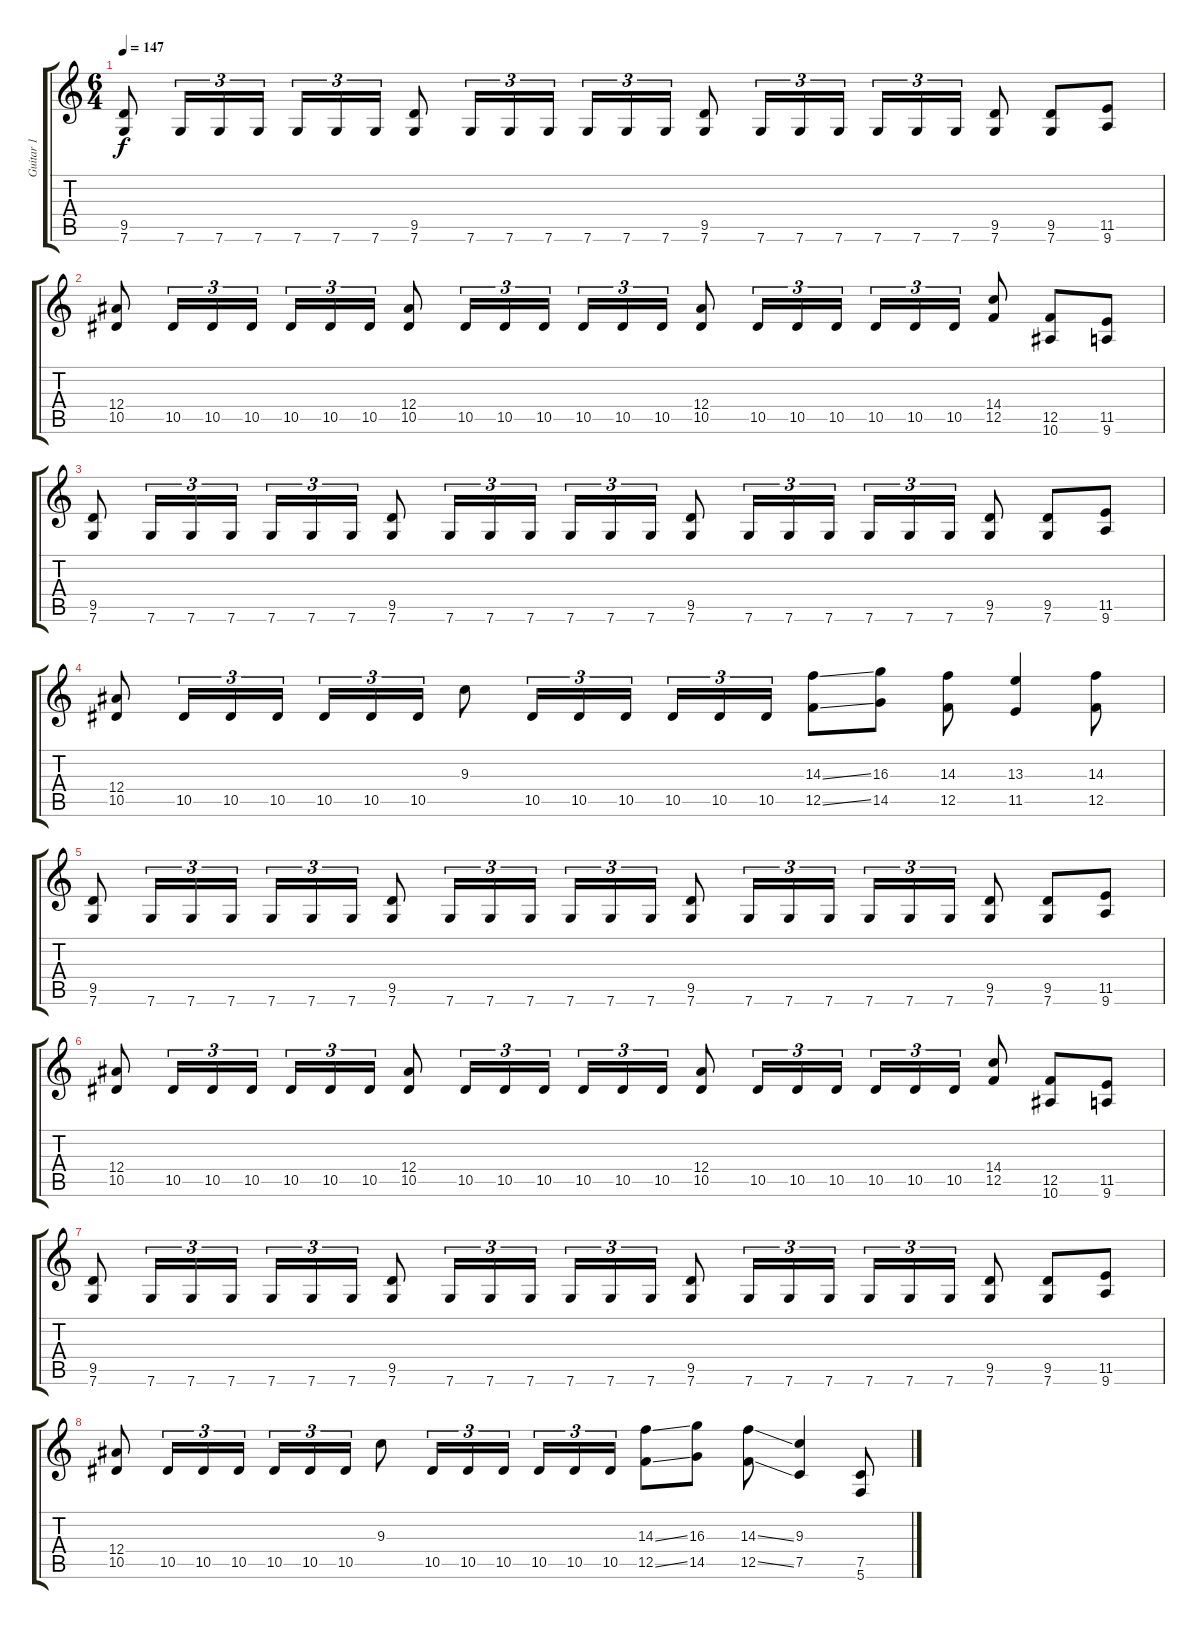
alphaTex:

\track ("Guitar 1" "Guitar 1") {instrument distortionguitar}
\staff {score tabs}
\tuning (C4 G3 Eb3 Bb2 F2 C2) {hide}
\ts (6 4)
\section ("" "")
\tempo 147
\clef g2
\ks c
(9.5 7.6).8{dy f} 7.6.16{tu (3 2)} 7.6.16{tu (3 2)} 7.6.16{tu (3 2)} 7.6.16{tu (3 2)} 7.6.16{tu (3 2)} 7.6.16{tu (3 2)} (9.5 7.6).8 7.6.16{tu (3 2)} 7.6.16{tu (3 2)} 7.6.16{tu (3 2)} 7.6.16{tu (3 2)} 7.6.16{tu (3 2)} 7.6.16{tu (3 2)} (9.5 7.6).8 7.6.16{tu (3 2)} 7.6.16{tu (3 2)} 7.6.16{tu (3 2)} 7.6.16{tu (3 2)} 7.6.16{tu (3 2)} 7.6.16{tu (3 2)} (9.5 7.6).8 (9.5 7.6).8 (11.5 9.6).8 |
(12.4 10.5).8 10.5.16{tu (3 2)} 10.5.16{tu (3 2)} 10.5.16{tu (3 2)} 10.5.16{tu (3 2)} 10.5.16{tu (3 2)} 10.5.16{tu (3 2)} (12.4 10.5).8 10.5.16{tu (3 2)} 10.5.16{tu (3 2)} 10.5.16{tu (3 2)} 10.5.16{tu (3 2)} 10.5.16{tu (3 2)} 10.5.16{tu (3 2)} (12.4 10.5).8 10.5.16{tu (3 2)} 10.5.16{tu (3 2)} 10.5.16{tu (3 2)} 10.5.16{tu (3 2)} 10.5.16{tu (3 2)} 10.5.16{tu (3 2)} (14.4 12.5).8 (12.5 10.6).8 (11.5 9.6).8 |
(9.5 7.6).8 7.6.16{tu (3 2)} 7.6.16{tu (3 2)} 7.6.16{tu (3 2)} 7.6.16{tu (3 2)} 7.6.16{tu (3 2)} 7.6.16{tu (3 2)} (9.5 7.6).8 7.6.16{tu (3 2)} 7.6.16{tu (3 2)} 7.6.16{tu (3 2)} 7.6.16{tu (3 2)} 7.6.16{tu (3 2)} 7.6.16{tu (3 2)} (9.5 7.6).8 7.6.16{tu (3 2)} 7.6.16{tu (3 2)} 7.6.16{tu (3 2)} 7.6.16{tu (3 2)} 7.6.16{tu (3 2)} 7.6.16{tu (3 2)} (9.5 7.6).8 (9.5 7.6).8 (11.5 9.6).8 |
(12.4 10.5).8 10.5.16{tu (3 2)} 10.5.16{tu (3 2)} 10.5.16{tu (3 2)} 10.5.16{tu (3 2)} 10.5.16{tu (3 2)} 10.5.16{tu (3 2)} 9.3.8 10.5.16{tu (3 2)} 10.5.16{tu (3 2)} 10.5.16{tu (3 2)} 10.5.16{tu (3 2)} 10.5.16{tu (3 2)} 10.5.16{tu (3 2)} (14.3{ss} 12.5{ss}).8 (16.3 14.5).8 (14.3 12.5).8 (13.3 11.5).4 (14.3 12.5).8 |
(9.5 7.6).8 7.6.16{tu (3 2)} 7.6.16{tu (3 2)} 7.6.16{tu (3 2)} 7.6.16{tu (3 2)} 7.6.16{tu (3 2)} 7.6.16{tu (3 2)} (9.5 7.6).8 7.6.16{tu (3 2)} 7.6.16{tu (3 2)} 7.6.16{tu (3 2)} 7.6.16{tu (3 2)} 7.6.16{tu (3 2)} 7.6.16{tu (3 2)} (9.5 7.6).8 7.6.16{tu (3 2)} 7.6.16{tu (3 2)} 7.6.16{tu (3 2)} 7.6.16{tu (3 2)} 7.6.16{tu (3 2)} 7.6.16{tu (3 2)} (9.5 7.6).8 (9.5 7.6).8 (11.5 9.6).8 |
(12.4 10.5).8 10.5.16{tu (3 2)} 10.5.16{tu (3 2)} 10.5.16{tu (3 2)} 10.5.16{tu (3 2)} 10.5.16{tu (3 2)} 10.5.16{tu (3 2)} (12.4 10.5).8 10.5.16{tu (3 2)} 10.5.16{tu (3 2)} 10.5.16{tu (3 2)} 10.5.16{tu (3 2)} 10.5.16{tu (3 2)} 10.5.16{tu (3 2)} (12.4 10.5).8 10.5.16{tu (3 2)} 10.5.16{tu (3 2)} 10.5.16{tu (3 2)} 10.5.16{tu (3 2)} 10.5.16{tu (3 2)} 10.5.16{tu (3 2)} (14.4 12.5).8 (12.5 10.6).8 (11.5 9.6).8 |
(9.5 7.6).8 7.6.16{tu (3 2)} 7.6.16{tu (3 2)} 7.6.16{tu (3 2)} 7.6.16{tu (3 2)} 7.6.16{tu (3 2)} 7.6.16{tu (3 2)} (9.5 7.6).8 7.6.16{tu (3 2)} 7.6.16{tu (3 2)} 7.6.16{tu (3 2)} 7.6.16{tu (3 2)} 7.6.16{tu (3 2)} 7.6.16{tu (3 2)} (9.5 7.6).8 7.6.16{tu (3 2)} 7.6.16{tu (3 2)} 7.6.16{tu (3 2)} 7.6.16{tu (3 2)} 7.6.16{tu (3 2)} 7.6.16{tu (3 2)} (9.5 7.6).8 (9.5 7.6).8 (11.5 9.6).8 |
(12.4 10.5).8 10.5.16{tu (3 2)} 10.5.16{tu (3 2)} 10.5.16{tu (3 2)} 10.5.16{tu (3 2)} 10.5.16{tu (3 2)} 10.5.16{tu (3 2)} 9.3.8 10.5.16{tu (3 2)} 10.5.16{tu (3 2)} 10.5.16{tu (3 2)} 10.5.16{tu (3 2)} 10.5.16{tu (3 2)} 10.5.16{tu (3 2)} (14.3{ss} 12.5{ss}).8 (16.3 14.5).8 (14.3{ss} 12.5{ss}).8 (9.3 7.5).4 (7.5 5.6).8
